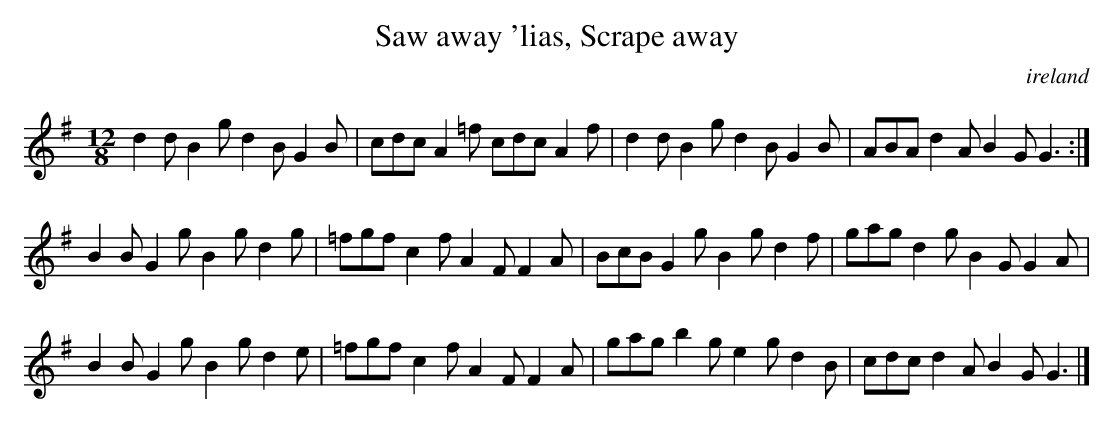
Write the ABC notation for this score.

X:1
T:Saw away 'lias, Scrape away
O:ireland
M:12/8
K:G
d2d B2g d2B G2B| cdc A2=f cdc A2f|\
d2d B2g d2B G2B| ABA d2A B2G G3:|
B2B G2g B2g d2g| =fgf c2f A2F F2A|\
BcB G2g B2gd2f| gag d2g B2G G2A|
B2B G2g B2g d2e| =fgf c2f A2F F2A|\
gag b2g e2g d2B| cdc d2A B2G G3|]
